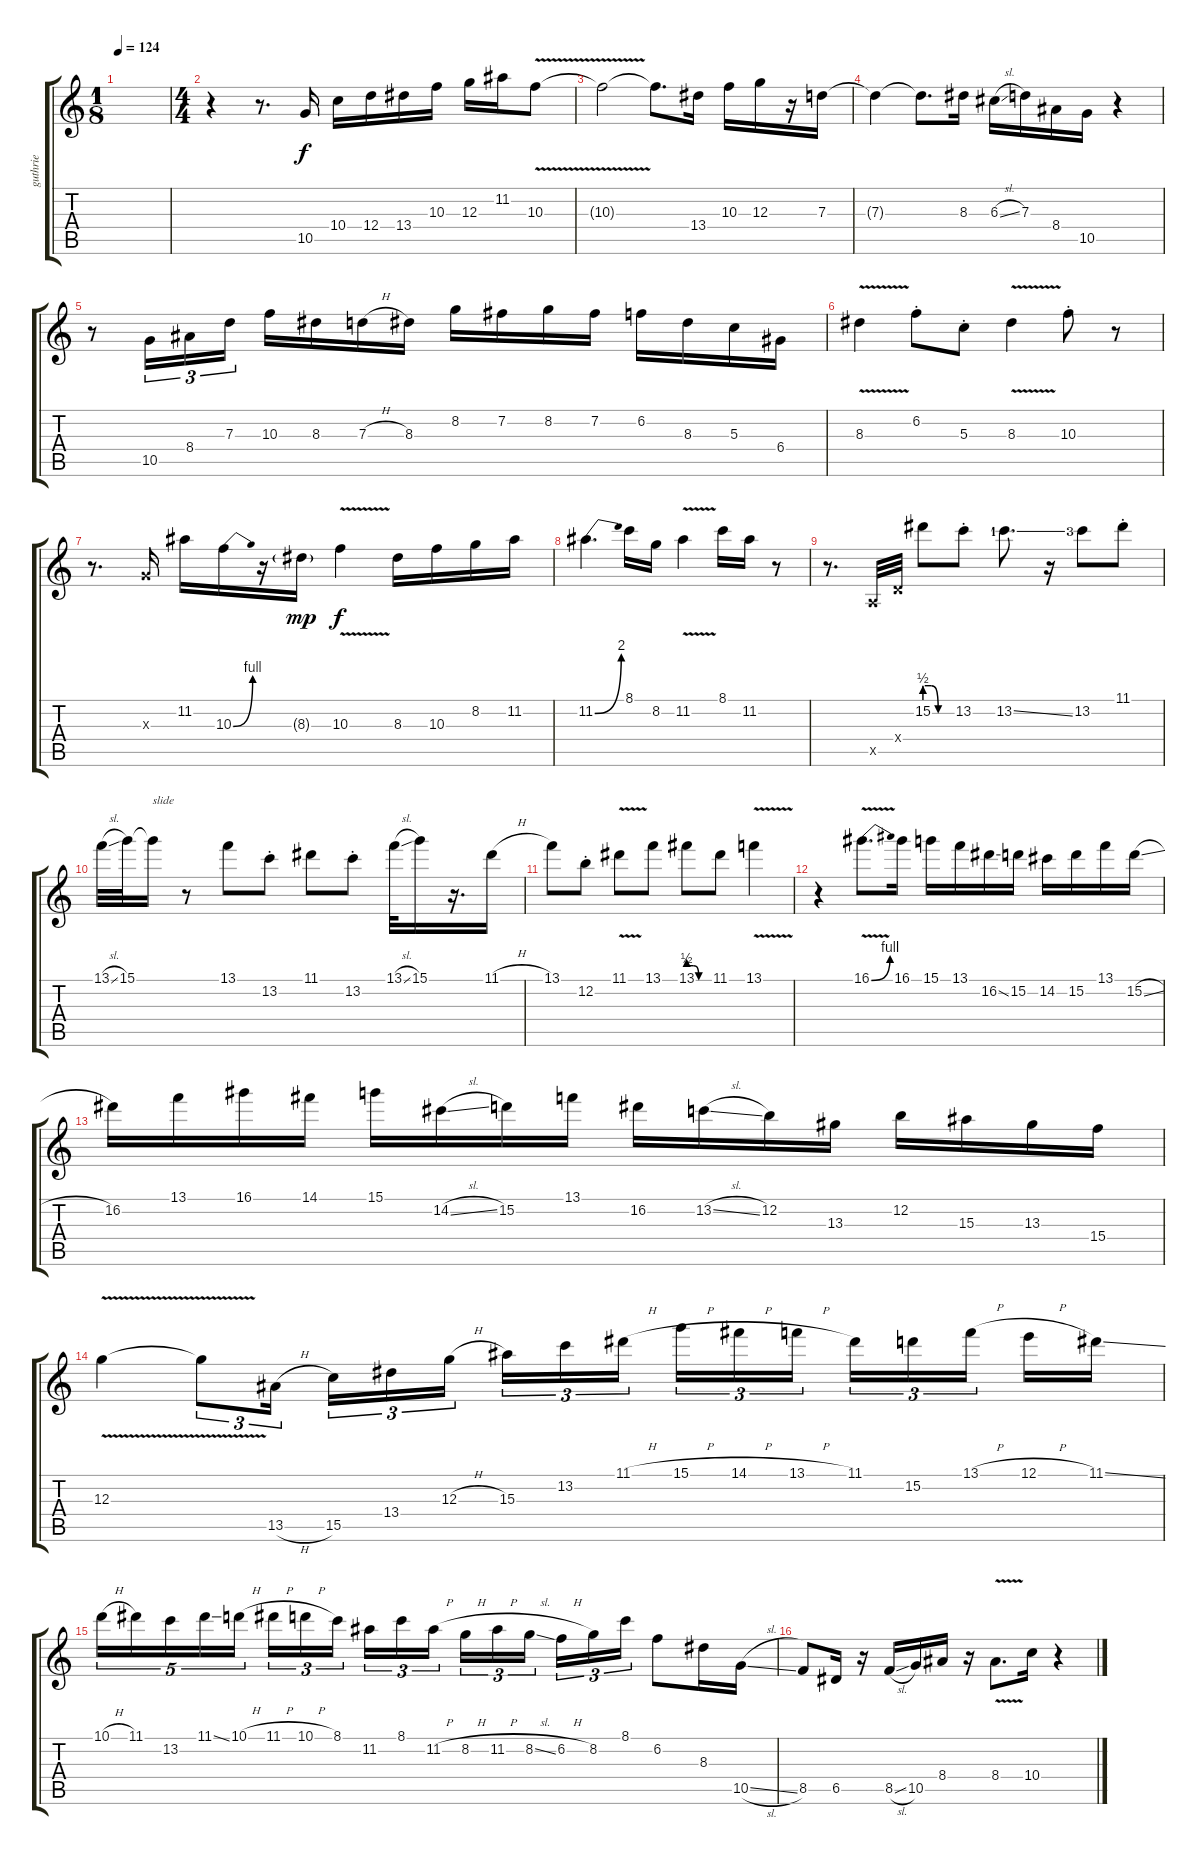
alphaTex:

\track ("guthrie" "guthrie") {instrument distortionguitar}
\staff {score tabs}
\tuning (E4 B3 G3 D3 A2 E2) {hide}
\ts (1 8)
\tempo 124
\clef g2
\ks c
|
\ts (4 4)
r.4 r.8{d} 10.5.16 10.4.16 12.4.16 13.4.16 10.3.16 12.3.16 11.2.16 10.3{v}.8 |
10.3{t}.2 10.3{t}.8{d} 13.4.16 10.3.16 12.3.16 r.16 7.3.16 |
7.3{t}.4 7.3{t}.8{d} 8.3.16 6.3{sl}.16 7.3.16 8.4.16 10.5.16 r.4 |
r.8 10.5.16{tu (3 2)} 8.4.16{tu (3 2)} 7.3.16{tu (3 2)} 10.3.16 8.3.16 7.3{h}.16 8.3.16 8.2.16 7.2.16 8.2.16 7.2.16 6.2.16 8.3.16 5.3.16 6.4.16 |
8.3{v}.4 6.2{st}.8 5.3{st}.8 8.3{v}.4 10.3{st}.8 r.8 |
r.8{d} 0.3{x}.16 11.2.16 10.3{be (bend 0 0 60 4)}.16 r.16 8.3{g}.16{dy mp} 10.3{v}.4{dy f} 8.3.16 10.3.16 8.2.16 11.2.16 |
11.2{be (bend 0 0 60 8)}.4{d} 8.1.16 8.2.16 11.2{v}.4 8.1.16 11.2.16 r.8 |
r.8{d} 0.5{x}.32 0.4{x}.32 15.2{be (custom 0 2 15 2 30 0 60 0)}.8 13.2{st}.8 13.2{ss lf 2}.8{d} r.16 13.2{lf 4}.8 11.1{st}.8 |
13.1{sl}.32 15.1.32 15.1{t}.16{txt "slide"} r.8 13.1.8 13.2{st}.8 11.1.8 13.2{st}.8 13.1{sl}.32 15.1.16 r.16{d} 11.1{h}.16 |
13.1.8 12.2{st}.8 11.1{v}.8 13.1.8 13.1{be (custom 0 2 15 2 30 0 60 0)}.8 11.1.8 13.1{v}.4 |
r.4 16.1{be (bend 0 0 60 4) v}.8{d} 16.1.16 15.1.16 13.1.16 16.2{ss}.16 15.2.16 14.2.16 15.2.16 13.1.16 15.2{sl}.16 |
16.2.16 13.1.16 16.1.16 14.1.16 15.1.16 14.2{sl}.16 15.2.16 13.1.16 16.2.16 13.2{sl}.16 12.2.16 13.3.16 12.2.16 15.3.16 13.3.16 15.4.16 |
12.3{v}.4 12.3{t}.8{tu (3 2)} 13.5{h}.16{tu (3 2) beam splitsecondary} 15.5.16{tu (3 2)} 13.4.16{tu (3 2)} 12.3{h}.16{tu (3 2)} 15.3.16{tu (3 2)} 13.2.16{tu (3 2)} 11.1{h}.16{tu (3 2) beam splitsecondary} 15.1{h}.16{tu (3 2)} 14.1{h}.16{tu (3 2)} 13.1{h}.16{tu (3 2)} 11.1.16{tu (3 2)} 15.2.16{tu (3 2)} 13.1{h}.16{tu (3 2) beam splitsecondary} 12.1{h}.16 11.1{ss}.16 |
10.1{h}.16{tu (5 4)} 11.1.16{tu (5 4)} 13.2.16{tu (5 4)} 11.1{ss}.16{tu (5 4)} 10.1{h}.16{tu (5 4)} 11.1{h}.16{tu (3 2)} 10.1{h}.16{tu (3 2)} 8.1.16{tu (3 2) beam splitsecondary} 11.2.16{tu (3 2)} 8.1.16{tu (3 2)} 11.2{h}.16{tu (3 2)} 8.2{h}.16{tu (3 2)} 11.2{h}.16{tu (3 2)} 8.2{sl}.16{tu (3 2) beam splitsecondary} 6.2{h}.16{tu (3 2)} 8.2.16{tu (3 2)} 8.1.16{tu (3 2)} 6.2.8 8.3.16 10.5{sl}.16 |
8.5.8 6.5.16 r.16 8.5{sl}.16 10.5.16 8.4.16 r.16 8.4{v}.8{d} 10.4.16 r.4
